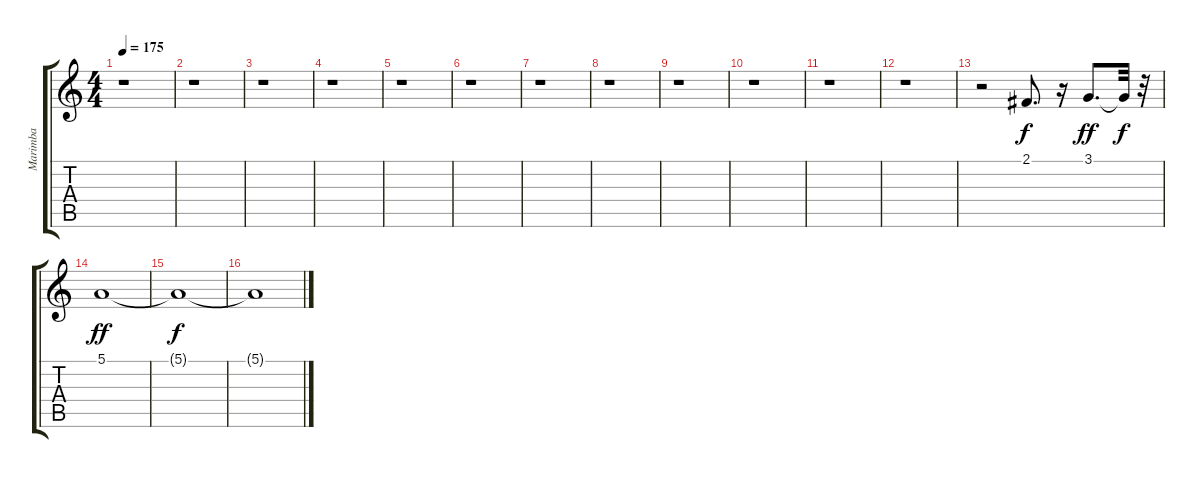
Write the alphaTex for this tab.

\track ("Marimba" "Marimba") {instrument marimba}
\staff {score tabs}
\tuning (E4 B3 G3 D3 A2 E2) {hide}
\ts (4 4)
\tempo 175
\clef g2
\ks c
r.1{dy f} |
r.1 |
r.1 |
r.1 |
r.1 |
r.1 |
r.1 |
r.1 |
r.1 |
r.1 |
r.1 |
r.1 |
r.2 2.1.8{d} r.16 3.1.8{d dy ff} 3.1{t}.32{dy f} r.32 |
5.1.1{dy ff} |
5.1{t}.1{dy f} |
5.1{t}.1
